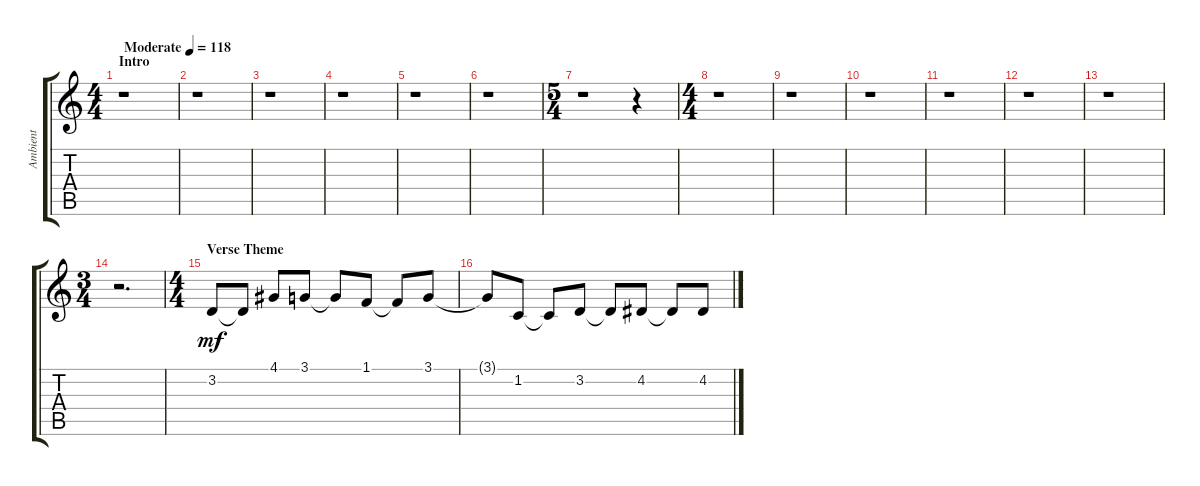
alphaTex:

\track ("Ambient" "Ambient") {instrument fx6goblins}
\staff {score tabs}
\tuning (E4 B3 G3 D3 A2 E2) {hide}
\ts (4 4)
\section ("" "Intro")
\tempo (118 "Moderate")
\clef g2
\ks c
r.1{dy mf instrument fx6goblins} |
r.1 |
r.1 |
r.1 |
r.1 |
r.1 |
\ts (5 4)
r.1 r.4 |
\ts (4 4)
r.1 |
r.1 |
r.1 |
r.1 |
r.1 |
r.1 |
\ts (3 4)
r.2{d} |
\ts (4 4)
\section ("" "Verse Theme")
3.2.8 3.2{t}.8 4.1.8 3.1.8 3.1{t}.8 1.1.8 1.1{t}.8 3.1.8 |
3.1{t}.8 1.2.8 1.2{t}.8 3.2.8 3.2{t}.8 4.2.8 4.2{t}.8 4.2.8
